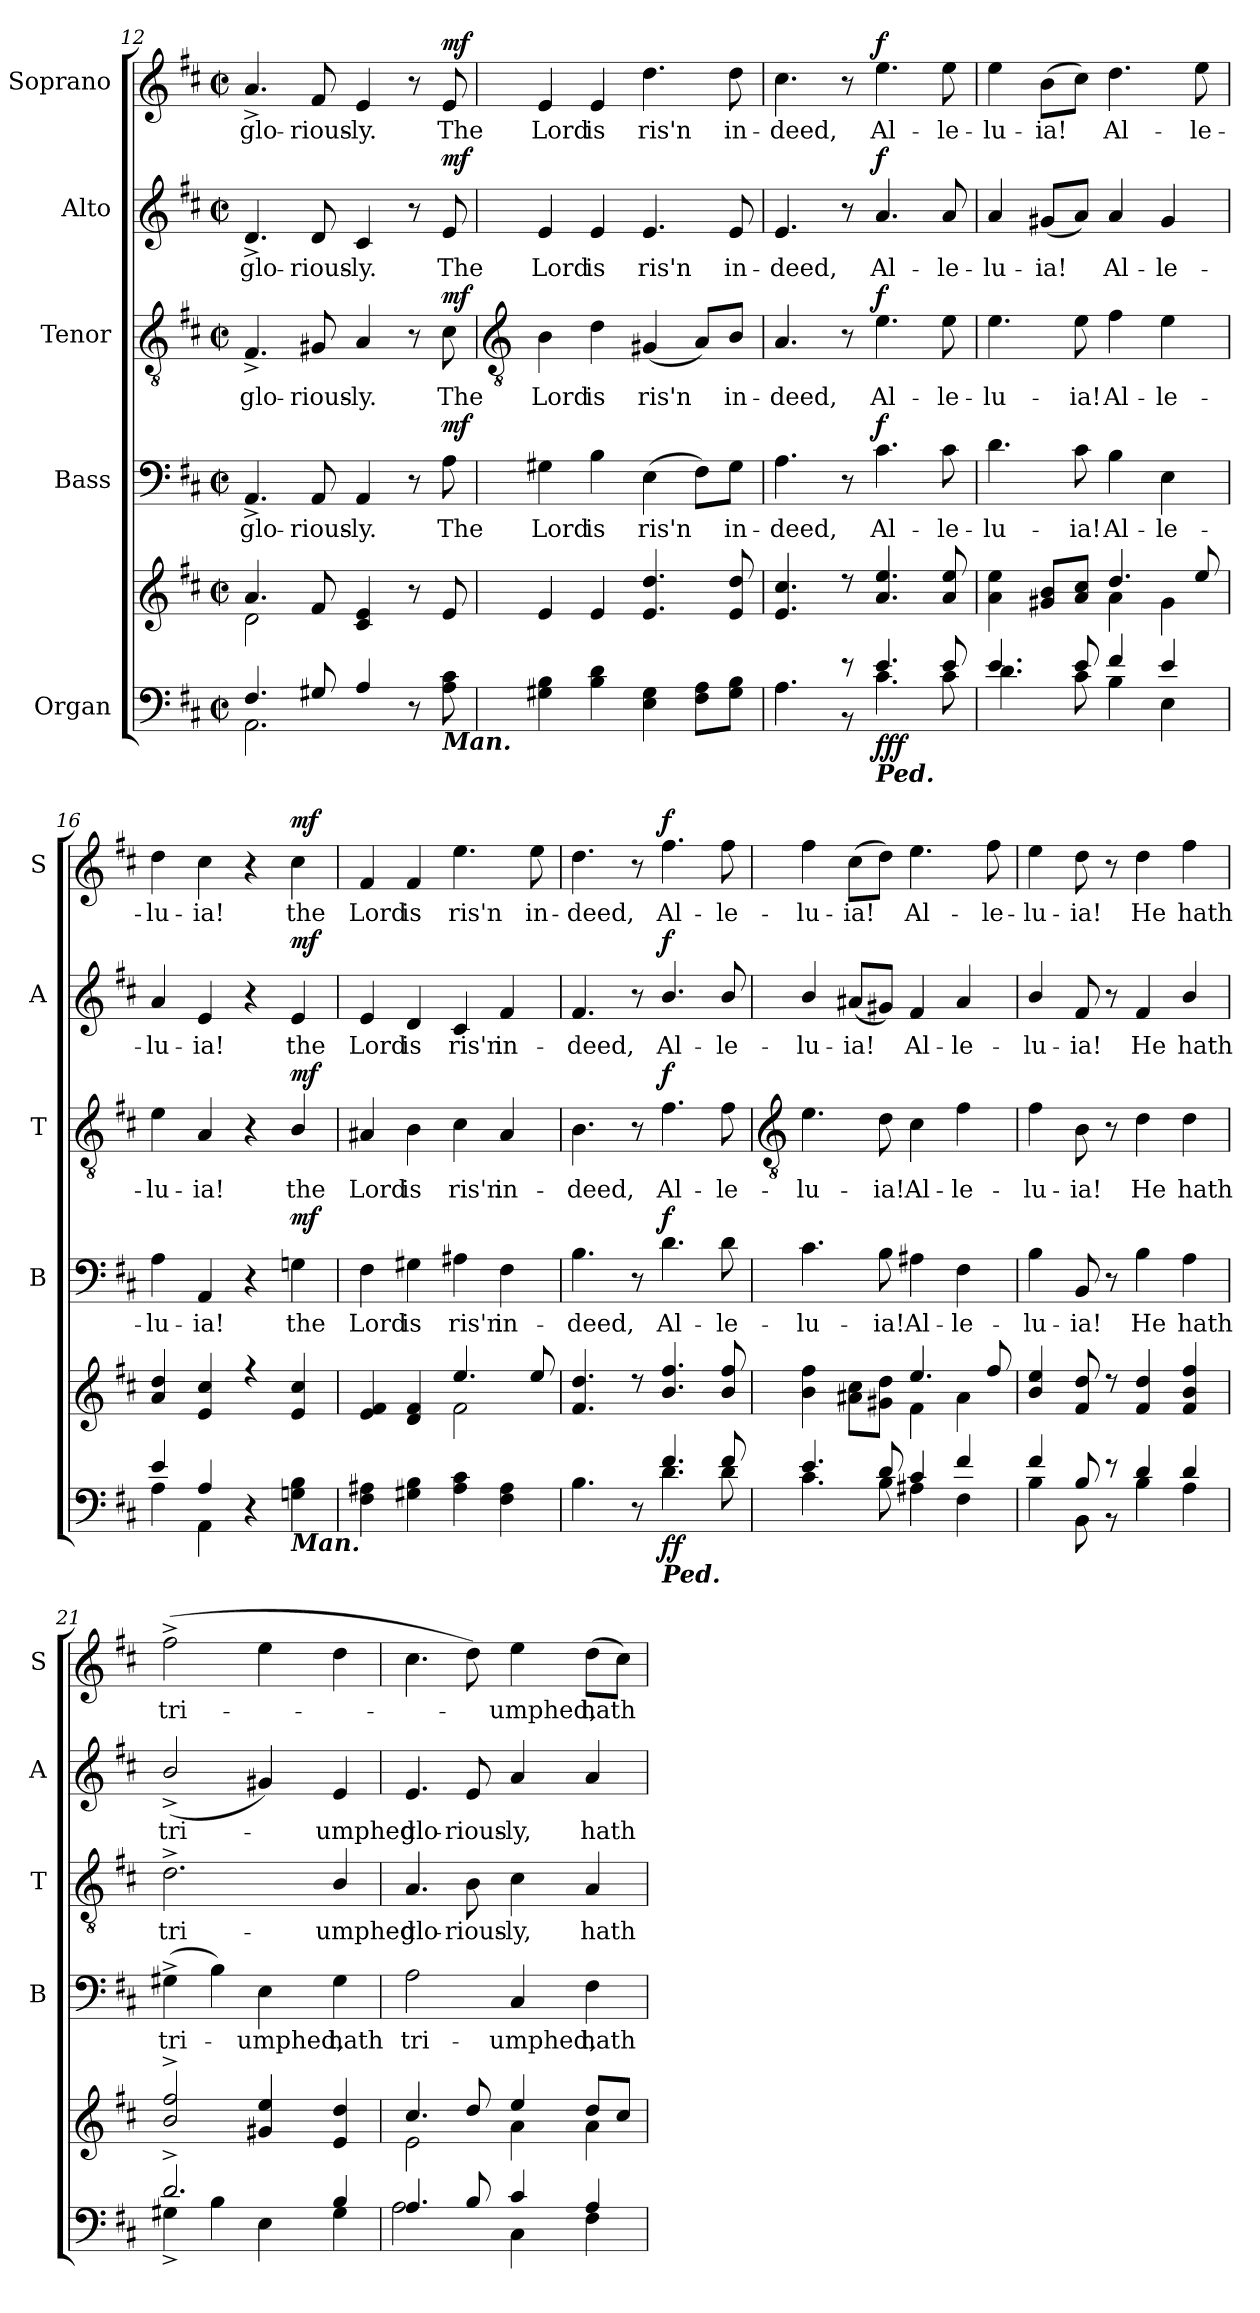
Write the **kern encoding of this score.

**kern	**kern	**dynam	**kern	**text	**dynam	**kern	**text	**dynam	**kern	**text	**dynam	**kern	**text	**dynam
*part5	*part5	*part5	*part4	*part4	*part4	*part3	*part3	*part3	*part2	*part2	*part2	*part1	*part1	*part1
*staff6	*staff5	*staff5/6	*staff4	*staff4	*staff4	*staff3	*staff3	*staff3	*staff2	*staff2	*staff2	*staff1	*staff1	*staff1
*I"Organ	*	*	*I"Bass	*	*	*I"Tenor	*	*	*I"Alto	*	*	*I"Soprano	*	*
*	*	*	*I'B	*	*	*I'T	*	*	*I'A	*	*	*I'S	*	*
*clefF4	*clefG2	*	*clefF4	*	*	*clefGv2	*	*	*clefG2	*	*	*clefG2	*	*
*k[f#c#]	*k[f#c#]	*	*k[f#c#]	*	*	*k[f#c#]	*	*	*k[f#c#]	*	*	*k[f#c#]	*	*
*D:	*D:	*	*D:	*	*	*D:	*	*	*D:	*	*	*D:	*	*
*M2/2	*M2/2	*	*M2/2	*	*	*M2/2	*	*	*M2/2	*	*	*M2/2	*	*
*met(c|)	*met(c|)	*	*met(c|)	*	*	*met(c|)	*	*	*met(c|)	*	*	*met(c|)	*	*
=12	=12	=12	=12	=12	=12	=12	=12	=12	=12	=12	=12	=12	=12	=12
*^	*^	*	*	*	*	*	*	*	*	*	*	*	*	*
!	!	!	!	!	!	!LO:LY:b	!	!	!LO:LY:b	!	!	!LO:LY:b	!	!	!LO:LY:b	!
4.F#/	2.AA\	4.a	2d\	.	4.AA^	glo-	.	4.F#^	glo-	.	4.d^	glo-	.	4.a^	glo-	.
!	!	!	!	!	!	!LO:LY:b	!	!	!LO:LY:b	!	!	!LO:LY:b	!	!	!LO:LY:b	!
8G#X/	.	8f#	.	.	8AA	-rious-	.	8G#X	-rious-	.	8d	-rious-	.	8f#	-rious-	.
!	!	!	!	!	!	!LO:LY:b	!	!	!LO:LY:b	!	!	!LO:LY:b	!	!	!LO:LY:b	!
4A/	.	4c# 4e	2ryy	.	4AA	-ly.	.	4A	-ly.	.	4c#	-ly.	.	4e	-ly.	.
8r	8ryy	8r	.	.	8r	.	.	8r	.	.	8r	.	.	8r	.	.
!LO:TX:b:Bi:t=Man.	!	!	!	!	!	!	!	!	!	!	!	!	!	!	!	!
!	!	!	!	!LO:DY:b=2	!	!LO:LY:b	!	!	!LO:LY:b	!	!	!LO:LY:b	!	!	!LO:LY:b	!
!	!	!	!	!LO:DY:n=1:b	!	!	!LO:DY:b	!	!	!LO:DY:b	!	!	!LO:DY:b	!	!	!LO:DY:b
8ryy	8A\ 8c#\	8e	.	mf mf	8A	The	mf	8c#	The	mf	8e	The	mf	8e	The	mf
!!LO:LB:g=z
=13	=13	=13	=13	=13	=13	=13	=13	=13	=13	=13	=13	=13	=13	=13	=13	=13
*	*	*	*	*	*	*	*	*clefGv2	*	*	*	*	*	*	*	*
!	!	!	!	!	!	!LO:LY:b	!	!	!LO:LY:b	!	!	!LO:LY:b	!	!	!LO:LY:b	!
1ryy	4G#X\ 4B\	4e	1ryy	.	4G#X	Lord	.	4B	Lord	.	4e	Lord	.	4e	Lord	.
!	!	!	!	!	!	!LO:LY:b	!	!	!LO:LY:b	!	!	!LO:LY:b	!	!	!LO:LY:b	!
.	4B\ 4d\	4e	.	.	4B	is	.	4d	is	.	4e	is	.	4e	is	.
!	!	!	!	!	!	!LO:LY:b	!	!	!LO:LY:b	!	!	!LO:LY:b	!	!	!LO:LY:b	!
.	4E\ 4G#\	4.e 4.dd	.	.	(>4E	ris'n	.	(<4G#X	ris'n	.	4.e	ris'n	.	4.dd	ris'n	.
.	8F#\ 8A\L	.	.	.	8F#\L)	.	.	8A/L)	.	.	.	.	.	.	.	.
!	!	!	!	!	!	!LO:LY:b	!	!	!LO:LY:b	!	!	!LO:LY:b	!	!	!LO:LY:b	!
.	8G#\ 8B\J	8e 8dd	.	.	8G#\J	in-	.	8B/J	in-	.	8e	in-	.	8dd	in-	.
=14	=14	=14	=14	=14	=14	=14	=14	=14	=14	=14	=14	=14	=14	=14	=14	=14
!	!	!	!	!	!	!LO:LY:b	!	!	!LO:LY:b	!	!	!LO:LY:b	!	!	!LO:LY:b	!
4.ryy	4.A\	4.e 4.cc#	1ryy	.	4.A	-deed,	.	4.A	-deed,	.	4.e	-deed,	.	4.cc#	-deed,	.
8r	8r	8r	.	.	8r	.	.	8r	.	.	8r	.	.	8r	.	.
!LO:TX:b:Bi:t=Ped.	!	!	!	!	!	!	!	!	!	!	!	!	!	!	!	!
!	!	!	!	!LO:DY:b=2	!	!LO:LY:b	!	!	!LO:LY:b	!	!	!LO:LY:b	!	!	!LO:LY:b	!
!	!	!	!	!LO:DY:n=1:b=2	!	!	!	!	!	!	!	!	!	!	!	!
!	!	!	!	!LO:DY:n=2:b	!	!	!LO:DY:b	!	!	!LO:DY:b	!	!	!LO:DY:b	!	!	!LO:DY:b
4.e/	4.c#\	4.a 4.ee	.	f f f	4.c#	Al-	f	4.e	Al-	f	4.a	Al-	f	4.ee	Al-	f
!	!	!	!	!	!	!LO:LY:b	!	!	!LO:LY:b	!	!	!LO:LY:b	!	!	!LO:LY:b	!
8e/	8c#\	8a 8ee	.	.	8c#	-le-	.	8e	-le-	.	8a	-le-	.	8ee	-le-	.
=15	=15	=15	=15	=15	=15	=15	=15	=15	=15	=15	=15	=15	=15	=15	=15	=15
!	!	!	!	!	!	!LO:LY:b	!	!	!LO:LY:b	!	!	!LO:LY:b	!	!	!LO:LY:b	!
4.e/	4.d\	4a 4ee	2ryy	.	4.d	-lu-	.	4.e	-lu-	.	4a	-lu-	.	4ee	-lu-	.
!	!	!	!	!	!	!	!	!	!	!	!	!LO:LY:b	!	!	!LO:LY:b	!
.	.	8g#X 8bL	.	.	.	.	.	.	.	.	(<8g#XL	-ia!	.	(>8bL	-ia!	.
!	!	!	!	!	!	!LO:LY:b	!	!	!LO:LY:b	!	!	!	!	!	!	!
8e/	8c#\	8a 8cc#J	.	.	8c#	-ia!	.	8e	-ia!	.	8aJ)	.	.	8cc#J)	.	.
!	!	!	!	!	!	!LO:LY:b	!	!	!LO:LY:b	!	!	!LO:LY:b	!	!	!LO:LY:b	!
4f#/	4B\	4.dd/	4a\	.	4B	Al-	.	4f#	Al-	.	4a	Al-	.	4.dd	Al-	.
!	!	!	!	!	!	!LO:LY:b	!	!	!LO:LY:b	!	!	!LO:LY:b	!	!	!	!
4e/	4E\	.	4g#\	.	4E	-le-	.	4e	-le-	.	4g#	-le-	.	.	.	.
!	!	!	!	!	!	!	!	!	!	!	!	!	!	!	!LO:LY:b	!
.	.	8ee/	.	.	.	.	.	.	.	.	.	.	.	8ee	-le-	.
=16	=16	=16	=16	=16	=16	=16	=16	=16	=16	=16	=16	=16	=16	=16	=16	=16
!	!	!	!	!	!	!LO:LY:b	!	!	!LO:LY:b	!	!	!LO:LY:b	!	!	!LO:LY:b	!
4e/	4A\	4a 4dd	1ryy	.	4A	-lu-	.	4e	-lu-	.	4a	-lu-	.	4dd	-lu-	.
!	!	!	!	!	!	!LO:LY:b	!	!	!LO:LY:b	!	!	!LO:LY:b	!	!	!LO:LY:b	!
4A/	4AA\	4e 4cc#	.	.	4AA	-ia!	.	4A	-ia!	.	4e	-ia!	.	4cc#	-ia!	.
2ryy	4r	4r	.	.	4r	.	.	4r	.	.	4r	.	.	4r	.	.
!	!LO:TX:b:Bi:t=Man.	!	!	!	!	!	!	!	!	!	!	!	!	!	!	!
!	!	!	!	!LO:DY:b=2	!	!LO:LY:b	!	!	!LO:LY:b	!	!	!LO:LY:b	!	!	!LO:LY:b	!
!	!	!	!	!LO:DY:n=1:b	!	!	!LO:DY:b	!	!	!LO:DY:b	!	!	!LO:DY:b	!	!	!LO:DY:b
.	4Gn\ 4B\	4e 4cc#	.	mf mf	4Gn\	the	mf	4B/	the	mf	4e	the	mf	4cc#	the	mf
=17	=17	=17	=17	=17	=17	=17	=17	=17	=17	=17	=17	=17	=17	=17	=17	=17
!	!	!	!	!	!	!LO:LY:b	!	!	!LO:LY:b	!	!	!LO:LY:b	!	!	!LO:LY:b	!
1ryy	4F#\ 4A#X\	4e 4f#	2ryy	.	4F#	Lord	.	4A#X	Lord	.	4e	Lord	.	4f#	Lord	.
!	!	!	!	!	!	!LO:LY:b	!	!	!LO:LY:b	!	!	!LO:LY:b	!	!	!LO:LY:b	!
.	4G#X\ 4B\	4d 4f#	.	.	4G#X	is	.	4B	is	.	4d	is	.	4f#	is	.
!	!	!	!	!	!	!LO:LY:b	!	!	!LO:LY:b	!	!	!LO:LY:b	!	!	!LO:LY:b	!
.	4A#\ 4c#\	4.ee/	2f#\	.	4A#X	ris'n	.	4c#	ris'n	.	4c#	ris'n	.	4.ee	ris'n	.
!	!	!	!	!	!	!LO:LY:b	!	!	!LO:LY:b	!	!	!LO:LY:b	!	!	!	!
.	4F#\ 4A#\	.	.	.	4F#	in-	.	4A#	in-	.	4f#	in-	.	.	.	.
!	!	!	!	!	!	!	!	!	!	!	!	!	!	!	!LO:LY:b	!
.	.	8ee/	.	.	.	.	.	.	.	.	.	.	.	8ee	in-	.
=18	=18	=18	=18	=18	=18	=18	=18	=18	=18	=18	=18	=18	=18	=18	=18	=18
!	!	!	!	!	!	!LO:LY:b	!	!	!LO:LY:b	!	!	!LO:LY:b	!	!	!LO:LY:b	!
2ryy	4.B\	4.f# 4.dd	1ryy	.	4.B	-deed,	.	4.B	-deed,	.	4.f#	-deed,	.	4.dd	-deed,	.
.	8r	8r	.	.	8r	.	.	8r	.	.	8r	.	.	8r	.	.
!LO:TX:b:Bi:t=Ped.	!	!	!	!	!	!	!	!	!	!	!	!	!	!	!	!
!	!	!	!	!LO:DY:b=2	!	!LO:LY:b	!	!	!LO:LY:b	!	!	!LO:LY:b	!	!	!LO:LY:b	!
!	!	!	!	!LO:DY:n=1:b	!	!	!LO:DY:b	!	!	!LO:DY:b	!	!	!LO:DY:b	!	!	!LO:DY:b
4.f#/	4.d\	4.b 4.ff#	.	f f	4.d	Al-	f	4.f#	Al-	f	4.b/	Al-	f	4.ff#	Al-	f
!	!	!	!	!	!	!LO:LY:b	!	!	!LO:LY:b	!	!	!LO:LY:b	!	!	!LO:LY:b	!
8f#/	8d\	8b 8ff#	.	.	8d	-le-	.	8f#	-le-	.	8b/	-le-	.	8ff#	-le-	.
!!LO:LB:g=z
=19	=19	=19	=19	=19	=19	=19	=19	=19	=19	=19	=19	=19	=19	=19	=19	=19
*	*	*	*	*	*	*	*	*clefGv2	*	*	*	*	*	*	*	*
!	!	!	!	!	!	!LO:LY:b	!	!	!LO:LY:b	!	!	!LO:LY:b	!	!	!LO:LY:b	!
4.e/	4.c#\	4b 4ff#	2ryy	.	4.c#	-lu-	.	4.e	-lu-	.	4b/	-lu-	.	4ff#	-lu-	.
!	!	!	!	!	!	!	!	!	!	!	!	!LO:LY:b	!	!	!LO:LY:b	!
.	.	8a#X 8cc#L	.	.	.	.	.	.	.	.	(<8a#XL	-ia!	.	(>8cc#L	-ia!	.
!	!	!	!	!	!	!LO:LY:b	!	!	!LO:LY:b	!	!	!	!	!	!	!
8d/	8B\	8g#X 8ddJ	.	.	8B	-ia!	.	8d	-ia!	.	8g#XJ)	.	.	8ddJ)	.	.
!	!	!	!	!	!	!LO:LY:b	!	!	!LO:LY:b	!	!	!LO:LY:b	!	!	!LO:LY:b	!
4c#/	4A#X\	4.ee/	4f#\	.	4A#X	Al-	.	4c#	Al-	.	4f#	Al-	.	4.ee	Al-	.
!	!	!	!	!	!	!LO:LY:b	!	!	!LO:LY:b	!	!	!LO:LY:b	!	!	!	!
4f#/	4F#\	.	4a#\	.	4F#	-le-	.	4f#	-le-	.	4a#	-le-	.	.	.	.
!	!	!	!	!	!	!	!	!	!	!	!	!	!	!	!LO:LY:b	!
.	.	8ff#/	.	.	.	.	.	.	.	.	.	.	.	8ff#	-le-	.
=20	=20	=20	=20	=20	=20	=20	=20	=20	=20	=20	=20	=20	=20	=20	=20	=20
!	!	!	!	!	!	!LO:LY:b	!	!	!LO:LY:b	!	!	!LO:LY:b	!	!	!LO:LY:b	!
4f#/	4B\	4b 4ee	1ryy	.	4B	-lu-	.	4f#	-lu-	.	4b/	-lu-	.	4ee	-lu-	.
!	!	!	!	!	!	!LO:LY:b	!	!	!LO:LY:b	!	!	!LO:LY:b	!	!	!LO:LY:b	!
8B/	8BB\	8f# 8dd	.	.	8BB	-ia!	.	8B	-ia!	.	8f#	-ia!	.	8dd	-ia!	.
8r	8r	8r	.	.	8r	.	.	8r	.	.	8r	.	.	8r	.	.
!	!	!	!	!	!	!LO:LY:b	!	!	!LO:LY:b	!	!	!LO:LY:b	!	!	!LO:LY:b	!
4d/	4B\	4f# 4dd	.	.	4B	He	.	4d	He	.	4f#	He	.	4dd	He	.
!	!	!	!	!	!	!LO:LY:b	!	!	!LO:LY:b	!	!	!LO:LY:b	!	!	!LO:LY:b	!
4d/	4A\	4f# 4b 4ff#	.	.	4A	hath	.	4d	hath	.	4b/	hath	.	4ff#	hath	.
=21	=21	=21	=21	=21	=21	=21	=21	=21	=21	=21	=21	=21	=21	=21	=21	=21
!	!	!	!	!	!	!LO:LY:b	!	!	!LO:LY:b	!	!	!LO:LY:b	!	!	!LO:LY:b	!
2.d^/	4G#X^\	2b^ 2ff#^	1ryy	.	(>4G#X^	tri-	.	2.d^\	tri-	.	(<2b^/	tri-	.	(>2ff#^	tri-	.
.	4B\	.	.	.	4B)	.	.	.	.	.	.	.	.	.	.	.
!	!	!	!	!	!	!LO:LY:b	!	!	!	!	!	!	!	!	!	!
.	4E\	4g#X 4ee	.	.	4E	umphed,	.	.	.	.	4g#X)	.	.	4ee	.	.
!	!	!	!	!	!	!LO:LY:b	!	!	!LO:LY:b	!	!	!LO:LY:b	!	!	!	!
4B/	4G#\	4e 4dd	.	.	4G#	hath	.	4B/	-umphed	.	4e	umphed	.	4dd	.	.
=22	=22	=22	=22	=22	=22	=22	=22	=22	=22	=22	=22	=22	=22	=22	=22	=22
!	!	!	!	!	!	!LO:LY:b	!	!	!LO:LY:b	!	!	!LO:LY:b	!	!	!	!
4.A/	2A\	4.cc#/	2e\	.	2A	tri-	.	4.A	glo-	.	4.e	glo-	.	4.cc#	.	.
!	!	!	!	!	!	!	!	!	!LO:LY:b	!	!	!LO:LY:b	!	!	!	!
8B/	.	8dd/	.	.	.	.	.	8B	-rious-	.	8e	-rious-	.	8dd)	.	.
!	!	!	!	!	!	!LO:LY:b	!	!	!LO:LY:b	!	!	!LO:LY:b	!	!	!LO:LY:b	!
4c#/	4C#\	4ee/	4a\	.	4C#	-umphed,	.	4c#	-ly,	.	4a	-ly,	.	4ee	umphed,	.
!	!	!	!	!	!	!LO:LY:b	!	!	!LO:LY:b	!	!	!LO:LY:b	!	!	!LO:LY:b	!
4A/	4F#\	8dd/L	4a\	.	4F#	hath	.	4A	hath	.	4a	hath	.	(>8ddL	hath	.
.	.	8cc#/J	.	.	.	.	.	.	.	.	.	.	.	8cc#J)	.	.
*v	*v	*	*	*	*	*	*	*	*	*	*	*	*	*	*	*
*	*v	*v	*	*	*	*	*	*	*	*	*	*	*	*	*
=	=	=	=	=	=	=	=	=	=	=	=	=	=	=
*-	*-	*-	*-	*-	*-	*-	*-	*-	*-	*-	*-	*-	*-	*-
